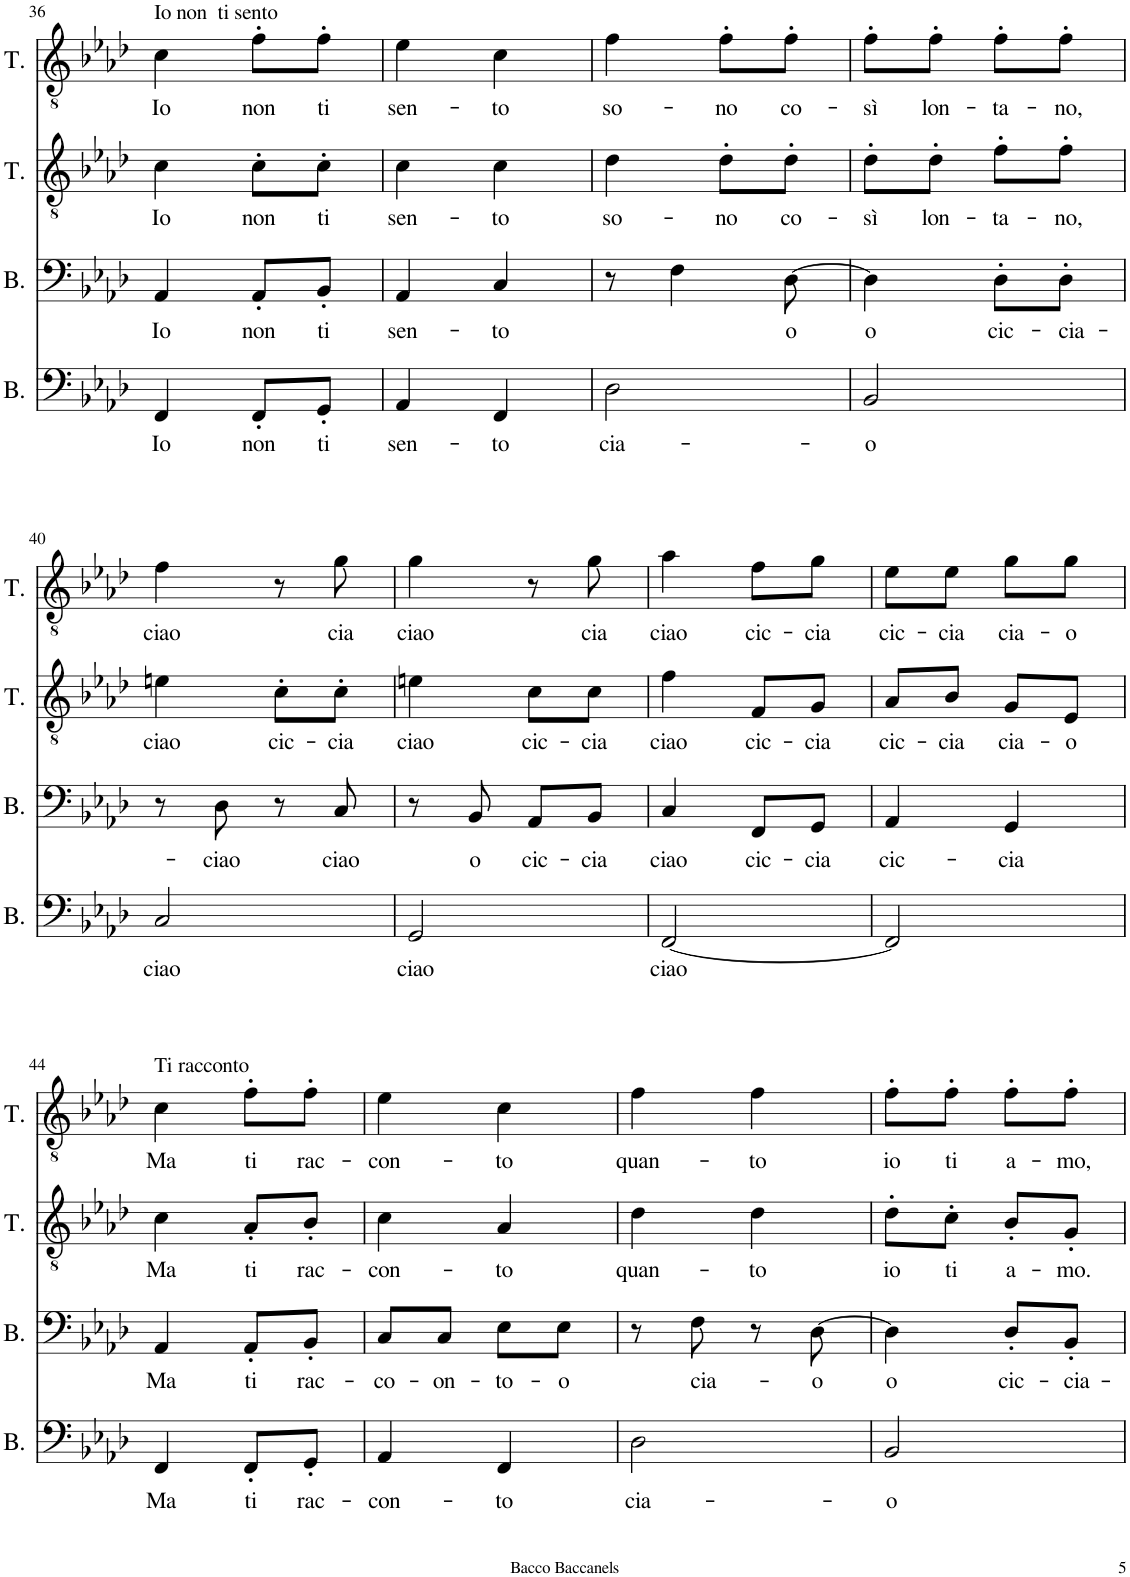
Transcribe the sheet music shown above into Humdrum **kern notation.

**kern	**text	**kern	**text	**kern	**text	**kern	**text
*part4	*part4	*part3	*part3	*part2	*part2	*part1	*part1
*staff4	*staff4	*staff3	*staff3	*staff2	*staff2	*staff1	*staff1
*I"Bass	*	*I"Bass	*	*I"Tenor	*	*I"Tenor	*
*I'B.	*	*I'B.	*	*I'T.	*	*I'T.	*
!!LO:PB:g=z
*clefF4	*	*clefF4	*	*clefGv2	*	*clefGv2	*
*k[b-e-a-d-]	*	*k[b-e-a-d-]	*	*k[b-e-a-d-]	*	*k[b-e-a-d-]	*
*M2/4	*	*M2/4	*	*M2/4	*	*M2/4	*
=36	=36	=36	=36	=36	=36	=36	=36
!	!	!	!	!	!	!LO:TX:a:t=Io non  ti sento	!
!	!LO:LY:b	!	!LO:LY:b	!	!LO:LY:b	!	!LO:LY:b
4FF/	Io	4AA-/	Io	4c\	Io	4c\	Io
!	!LO:LY:b	!	!LO:LY:b	!	!LO:LY:b	!	!LO:LY:b
8FF'/L	non	8AA-'/L	non	8c'\L	non	8f'\L	non
!	!LO:LY:b	!	!LO:LY:b	!	!LO:LY:b	!	!LO:LY:b
8GG'/J	ti	8BB-'/J	ti	8c'\J	ti	8f'\J	ti
=37	=37	=37	=37	=37	=37	=37	=37
!	!LO:LY:b	!	!LO:LY:b	!	!LO:LY:b	!	!LO:LY:b
4AA-/	sen-	4AA-/	sen-	4c\	sen-	4e-\	sen-
!	!LO:LY:b	!	!LO:LY:b	!	!LO:LY:b	!	!LO:LY:b
4FF/	-to	4C/	-to	4c\	-to	4c\	-to
=38	=38	=38	=38	=38	=38	=38	=38
!	!LO:LY:b	!	!	!	!LO:LY:b	!	!LO:LY:b
2D-\	cia-	8r	.	4d-\	so-	4f\	so-
.	.	4F\	.	.	.	.	.
!	!	!	!	!	!LO:LY:b	!	!LO:LY:b
.	.	.	.	8d-'\L	-no	8f'\L	-no
!	!	!	!LO:LY:b	!	!LO:LY:b	!	!LO:LY:b
.	.	[8D-\	-o	8d-'\J	co-	8f'\J	co-
=39	=39	=39	=39	=39	=39	=39	=39
!	!LO:LY:b	!	!LO:LY:b	!	!LO:LY:b	!	!LO:LY:b
2BB-/	-o	4D-\]	-o	8d-'\L	-sì	8f'\L	-sì
!	!	!	!	!	!LO:LY:b	!	!LO:LY:b
.	.	.	.	8d-'\J	lon-	8f'\J	lon-
!	!	!	!LO:LY:b	!	!LO:LY:b	!	!LO:LY:b
.	.	8D-'\L	-cic-	8f'\L	-ta-	8f'\L	-ta-
!	!	!	!LO:LY:b	!	!LO:LY:b	!	!LO:LY:b
.	.	8D-'\J	-cia-	8f'\J	-no,	8f'\J	-no,
!!LO:LB:g=z
=40	=40	=40	=40	=40	=40	=40	=40
!	!LO:LY:b	!	!	!	!LO:LY:b	!	!LO:LY:b
2C/	ciao	8r	.	4en\	ciao	4f\	ciao
!	!	!	!LO:LY:b	!	!	!	!
.	.	8D-\	ciao	.	.	.	.
!	!	!	!	!	!LO:LY:b	!	!
.	.	8r	.	8c'\L	cic-	8r	.
!	!	!	!LO:LY:b	!	!LO:LY:b	!	!LO:LY:b
.	.	8C/	ciao	8c'\J	-cia	8g\	-cia
=41	=41	=41	=41	=41	=41	=41	=41
!	!LO:LY:b	!	!	!	!LO:LY:b	!	!LO:LY:b
2GG/	ciao	8r	.	4en\	ciao	4g\	ciao
!	!	!	!LO:LY:b	!	!	!	!
.	.	8BB-/	o	.	.	.	.
!	!	!	!LO:LY:b	!	!LO:LY:b	!	!
.	.	8AA-/L	cic-	8c\L	cic-	8r	.
!	!	!	!LO:LY:b	!	!LO:LY:b	!	!LO:LY:b
.	.	8BB-/J	-cia	8c\J	-cia	8g\	-cia
=42	=42	=42	=42	=42	=42	=42	=42
!	!LO:LY:b	!	!LO:LY:b	!	!LO:LY:b	!	!LO:LY:b
[2FF/	ciao	4C/	ciao	4f\	ciao	4a-\	ciao
!	!	!	!LO:LY:b	!	!LO:LY:b	!	!LO:LY:b
.	.	8FF/L	cic-	8F/L	cic-	8f\L	cic-
!	!	!	!LO:LY:b	!	!LO:LY:b	!	!LO:LY:b
.	.	8GG/J	-cia	8G/J	-cia	8g\J	-cia
=43	=43	=43	=43	=43	=43	=43	=43
!	!	!	!LO:LY:b	!	!LO:LY:b	!	!LO:LY:b
2FF/]	.	4AA-/	cic-	8A-/L	cic-	8e-\L	cic-
!	!	!	!	!	!LO:LY:b	!	!LO:LY:b
.	.	.	.	8B-/J	-cia	8e-\J	-cia
!	!	!	!LO:LY:b	!	!LO:LY:b	!	!LO:LY:b
.	.	4GG/	-cia	8G/L	cia-	8g\L	cia-
!	!	!	!	!	!LO:LY:b	!	!LO:LY:b
.	.	.	.	8E-/J	-o	8g\J	-o
!!LO:LB:g=z
=44	=44	=44	=44	=44	=44	=44	=44
!	!	!	!	!	!	!LO:TX:a:t=Ti racconto	!
!	!LO:LY:b	!	!LO:LY:b	!	!LO:LY:b	!	!LO:LY:b
4FF/	Ma	4AA-/	Ma	4c\	Ma	4c\	Ma
!	!LO:LY:b	!	!LO:LY:b	!	!LO:LY:b	!	!LO:LY:b
8FF'/L	ti	8AA-'/L	ti	8A-'/L	ti	8f'\L	ti
!	!LO:LY:b	!	!LO:LY:b	!	!LO:LY:b	!	!LO:LY:b
8GG'/J	rac-	8BB-'/J	rac-	8B-'/J	rac-	8f'\J	rac-
=45	=45	=45	=45	=45	=45	=45	=45
!	!LO:LY:b	!	!LO:LY:b	!	!LO:LY:b	!	!LO:LY:b
4AA-/	-con-	8C/L	-co-	4c\	-con-	4e-\	-con-
!	!	!	!LO:LY:b	!	!	!	!
.	.	8C/J	-on-	.	.	.	.
!	!LO:LY:b	!	!LO:LY:b	!	!LO:LY:b	!	!LO:LY:b
4FF/	-to	8E-\L	-to-	4A-/	-to	4c\	-to
!	!	!	!LO:LY:b	!	!	!	!
.	.	8E-\J	-o	.	.	.	.
=46	=46	=46	=46	=46	=46	=46	=46
!	!LO:LY:b	!	!	!	!LO:LY:b	!	!LO:LY:b
2D-\	cia-	8r	.	4d-\	quan-	4f\	quan-
!	!	!	!LO:LY:b	!	!	!	!
.	.	8F\	cia-	.	.	.	.
!	!	!	!	!	!LO:LY:b	!	!LO:LY:b
.	.	8r	.	4d-\	-to	4f\	-to
!	!	!	!LO:LY:b	!	!	!	!
.	.	[8D-\	-o	.	.	.	.
=47	=47	=47	=47	=47	=47	=47	=47
!	!LO:LY:b	!	!LO:LY:b	!	!LO:LY:b	!	!LO:LY:b
2BB-/	-o	4D-\]	-o	8d-'\L	io	8f'\L	-io
!	!	!	!	!	!LO:LY:b	!	!LO:LY:b
.	.	.	.	8c'\J	ti	8f'\J	ti
!	!	!	!LO:LY:b	!	!LO:LY:b	!	!LO:LY:b
.	.	8D-'/L	-cic-	8B-'/L	a-	8f'\L	a-
!	!	!	!LO:LY:b	!	!LO:LY:b	!	!LO:LY:b
.	.	8BB-'/J	-cia-	8G'/J	-mo.	8f'\J	-mo,
=	=	=	=	=	=	=	=
*-	*-	*-	*-	*-	*-	*-	*-
